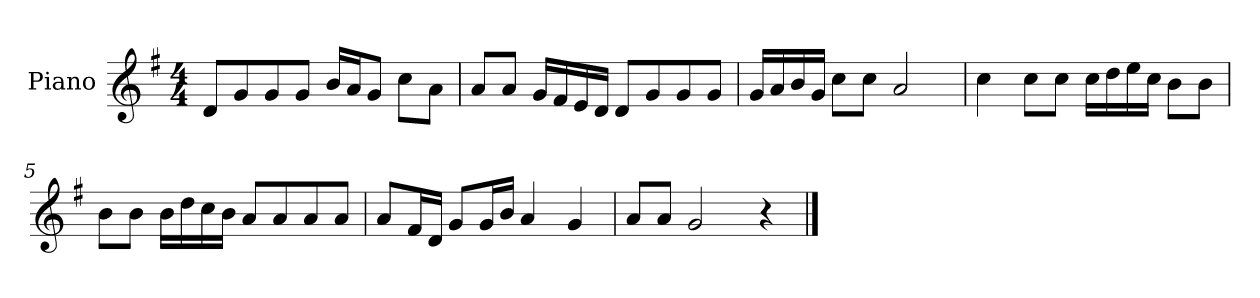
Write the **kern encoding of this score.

**kern
*part1
*staff1
*I"Piano
*I'P-no
*clefG2
*k[f#]
*M4/4
*MM90
=1
8d/L
8g/
8g/
8g/J
16b/LL
16a/J
8g/J
8cc\L
8a\J
=2
8a/L
8a/J
16g/LL
16f#/
16e/
16d/JJ
8d/L
8g/
8g/
8g/J
=3
16g/LL
16a/
16b/
16g/JJ
8cc\L
8cc\J
2a/
=4
4cc\
8cc\L
8cc\J
16cc\LL
16dd\
16ee\
16cc\JJ
8b\L
8b\J
!!LO:LB:g=z
=5
8b\L
8b\J
16b\LL
16dd\
16cc\
16b\JJ
8a/L
8a/
8a/
8a/J
=6
8a/L
16f#/L
16d/JJ
8g/L
16g/L
16b/JJ
4a/
4g/
=7
8a/L
8a/J
2g/
4r
==
*-
